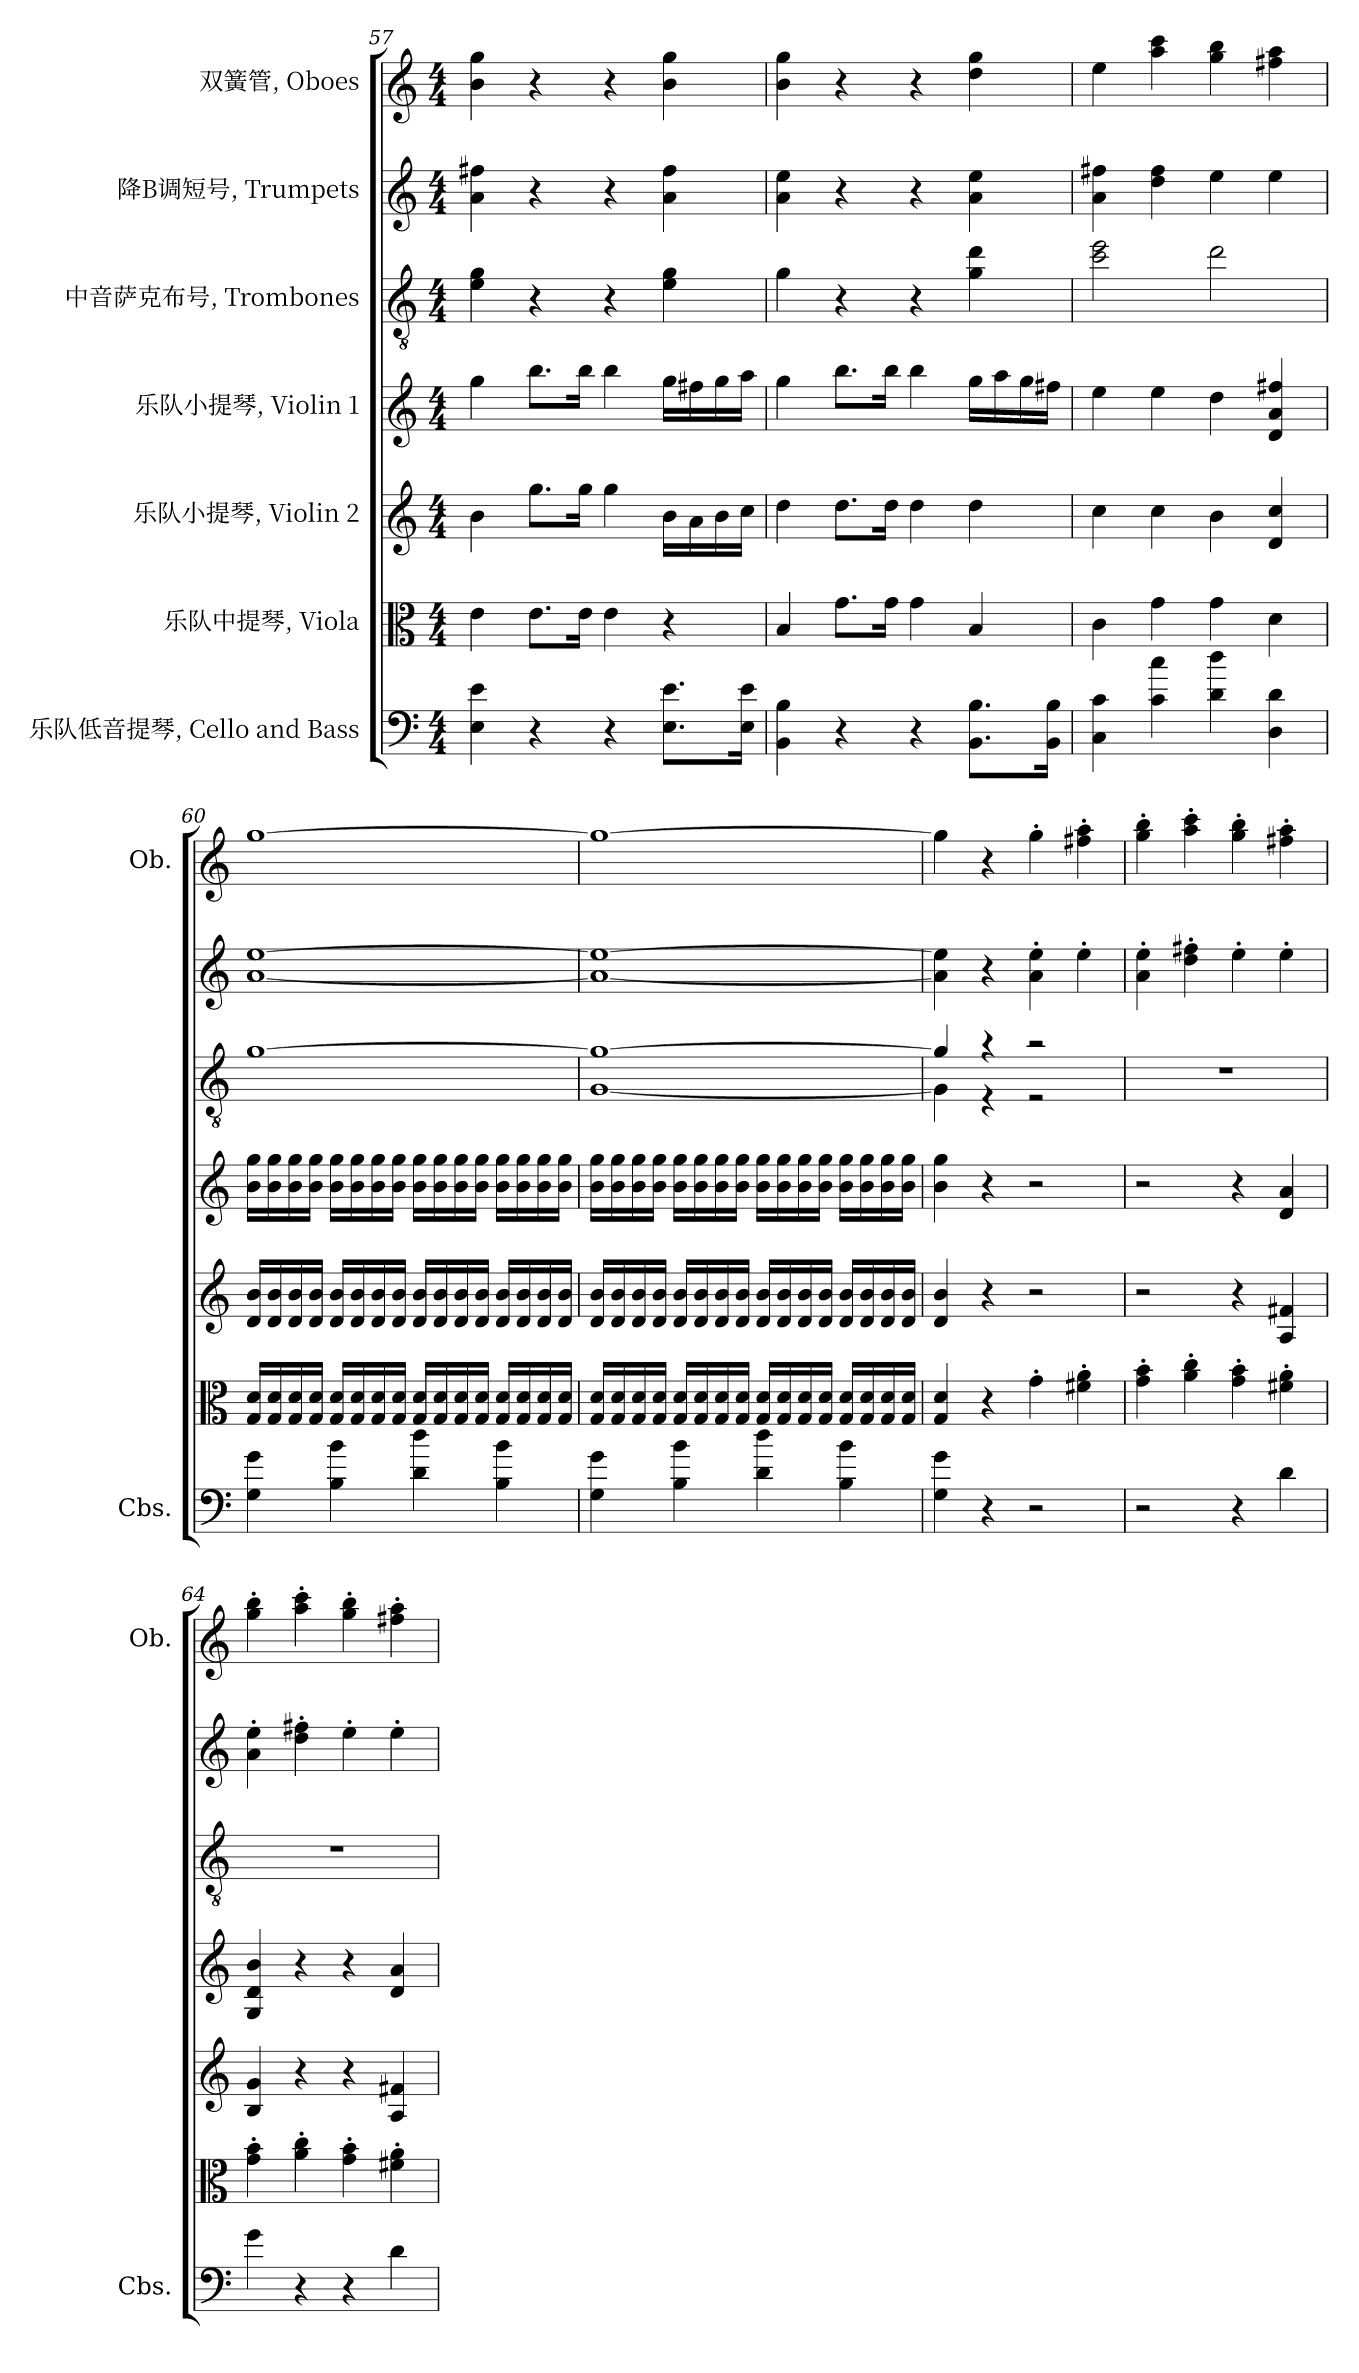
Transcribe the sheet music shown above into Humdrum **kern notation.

**kern	**kern	**kern	**kern	**kern	**kern	**kern
*part7	*part6	*part5	*part4	*part3	*part2	*part1
*staff7	*staff6	*staff5	*staff4	*staff3	*staff2	*staff1
*I"乐队低音提琴, Cello and Bass	*I"乐队中提琴, Viola	*I"乐队小提琴, Violin 2	*I"乐队小提琴, Violin 1	*I"中音萨克布号, Trombones	*I"降B调短号, Trumpets	*I"双簧管, Oboes
*I'Cbs.	*	*	*	*	*	*I'Ob.
*clefF4	*clefC3	*clefG2	*clefG2	*clefGv2	*clefG2	*clefG2
*ITrd7c12	*	*	*	*	*ITrd1c2	*
*k[]	*k[]	*k[]	*k[]	*k[]	*k[b-e-]	*k[]
*M4/4	*M4/4	*M4/4	*M4/4	*M4/4	*M4/4	*M4/4
=57	=57	=57	=57	=57	=57	=57
4EE\ 4E\	4e\	4b\	4gg\	4e\ 4g\	4g\ 4een\	4b\ 4gg\
4r	8.e\L	8.gg\L	8.bb\L	4r	4r	4r
.	16e\Jk	16gg\Jk	16bb\Jk	.	.	.
4r	4e\	4gg\	4bb\	4r	4r	4r
8.EE\ 8.E\L	4r	16b\LL	16gg\LL	4e\ 4g\	4g\ 4ee\	4b\ 4gg\
.	.	16a\	16ff#X\	.	.	.
.	.	16b\	16gg\	.	.	.
16EE\ 16E\Jk	.	16cc\JJ	16aa\JJ	.	.	.
!!LO:PB:g=z
=58	=58	=58	=58	=58	=58	=58
4BBB\ 4BB\	4B/	4dd\	4gg\	4g\	4g\ 4dd\	4b\ 4gg\
4r	8.g\L	8.dd\L	8.bb\L	4r	4r	4r
.	16g\Jk	16dd\Jk	16bb\Jk	.	.	.
4r	4g\	4dd\	4bb\	4r	4r	4r
8.BBB\ 8.BB\L	4B/	4dd\	16gg\LL	4g\ 4dd\	4g\ 4dd\	4dd\ 4gg\
.	.	.	16aa\	.	.	.
.	.	.	16gg\	.	.	.
16BBB\ 16BB\Jk	.	.	16ff#X\JJ	.	.	.
=59	=59	=59	=59	=59	=59	=59
4CC\ 4C\	4c\	4cc\	4ee\	2cc\ 2ee\	4g\ 4een\	4ee\
4C\ 4c\	4g\	4cc\	4ee\	.	4cc\ 4ee\	4aa\ 4ccc\
4D\ 4d\	4g\	4b\	4dd\	2dd\	4dd\	4gg\ 4bb\
4DD\ 4D\	4d\	4d/ 4cc/	4d/ 4a/ 4ff#X/	.	4dd\	4ff#X\ 4aa\
=60	=60	=60	=60	=60	=60	=60
4GG\ 4G\	16G/ 16d/LL	16d/ 16b/LL	16b\ 16gg\LL	[1g	[1g [1dd	[1gg
.	16G/ 16d/	16d/ 16b/	16b\ 16gg\	.	.	.
.	16G/ 16d/	16d/ 16b/	16b\ 16gg\	.	.	.
.	16G/ 16d/JJ	16d/ 16b/JJ	16b\ 16gg\JJ	.	.	.
4BB\ 4B\	16G/ 16d/LL	16d/ 16b/LL	16b\ 16gg\LL	.	.	.
.	16G/ 16d/	16d/ 16b/	16b\ 16gg\	.	.	.
.	16G/ 16d/	16d/ 16b/	16b\ 16gg\	.	.	.
.	16G/ 16d/JJ	16d/ 16b/JJ	16b\ 16gg\JJ	.	.	.
4D\ 4d\	16G/ 16d/LL	16d/ 16b/LL	16b\ 16gg\LL	.	.	.
.	16G/ 16d/	16d/ 16b/	16b\ 16gg\	.	.	.
.	16G/ 16d/	16d/ 16b/	16b\ 16gg\	.	.	.
.	16G/ 16d/JJ	16d/ 16b/JJ	16b\ 16gg\JJ	.	.	.
4BB\ 4B\	16G/ 16d/LL	16d/ 16b/LL	16b\ 16gg\LL	.	.	.
.	16G/ 16d/	16d/ 16b/	16b\ 16gg\	.	.	.
.	16G/ 16d/	16d/ 16b/	16b\ 16gg\	.	.	.
.	16G/ 16d/JJ	16d/ 16b/JJ	16b\ 16gg\JJ	.	.	.
!!LO:PB:g=z
=61	=61	=61	=61	=61	=61	=61
*	*	*	*	*^	*	*
4GG\ 4G\	16G/ 16d/LL	16d/ 16b/LL	16b\ 16gg\LL	1g_	[1G	1g_ 1dd_	1gg_
.	16G/ 16d/	16d/ 16b/	16b\ 16gg\	.	.	.	.
.	16G/ 16d/	16d/ 16b/	16b\ 16gg\	.	.	.	.
.	16G/ 16d/JJ	16d/ 16b/JJ	16b\ 16gg\JJ	.	.	.	.
4BB\ 4B\	16G/ 16d/LL	16d/ 16b/LL	16b\ 16gg\LL	.	.	.	.
.	16G/ 16d/	16d/ 16b/	16b\ 16gg\	.	.	.	.
.	16G/ 16d/	16d/ 16b/	16b\ 16gg\	.	.	.	.
.	16G/ 16d/JJ	16d/ 16b/JJ	16b\ 16gg\JJ	.	.	.	.
4D\ 4d\	16G/ 16d/LL	16d/ 16b/LL	16b\ 16gg\LL	.	.	.	.
.	16G/ 16d/	16d/ 16b/	16b\ 16gg\	.	.	.	.
.	16G/ 16d/	16d/ 16b/	16b\ 16gg\	.	.	.	.
.	16G/ 16d/JJ	16d/ 16b/JJ	16b\ 16gg\JJ	.	.	.	.
4BB\ 4B\	16G/ 16d/LL	16d/ 16b/LL	16b\ 16gg\LL	.	.	.	.
.	16G/ 16d/	16d/ 16b/	16b\ 16gg\	.	.	.	.
.	16G/ 16d/	16d/ 16b/	16b\ 16gg\	.	.	.	.
.	16G/ 16d/JJ	16d/ 16b/JJ	16b\ 16gg\JJ	.	.	.	.
=62	=62	=62	=62	=62	=62	=62	=62
4GG\ 4G\	4G/ 4d/	4d/ 4b/	4b\ 4gg\	4g/]	4G\]	4g\] 4dd\]	4gg\]
4r	4r	4r	4r	4r	4r	4r	4r
2r	4g'\	2r	2r	2r	2r	4g\' 4dd\'	4gg'\
.	4f#X\' 4a\'	.	.	.	.	4dd'\	4ff#X\' 4aa\'
*	*	*	*	*v	*v	*	*
=63	=63	=63	=63	=63	=63	=63
2r	4g\' 4b\'	2r	2r	1r	4g\' 4dd\'	4gg\' 4bb\'
.	4a\' 4cc\'	.	.	.	4cc\' 4een\'	4aa\' 4ccc\'
4r	4g\' 4b\'	4r	4r	.	4dd'\	4gg\' 4bb\'
4D\	4f#X\' 4a\'	4A/ 4f#X/	4d/ 4a/	.	4dd'\	4ff#X\' 4aa\'
=64	=64	=64	=64	=64	=64	=64
4G\	4g\' 4b\'	4B/ 4g/	4G/ 4d/ 4b/	1r	4g\' 4dd\'	4gg\' 4bb\'
4r	4a\' 4cc\'	4r	4r	.	4cc\' 4een\'	4aa\' 4ccc\'
4r	4g\' 4b\'	4r	4r	.	4dd'\	4gg\' 4bb\'
4D\	4f#X\' 4a\'	4A/ 4f#X/	4d/ 4a/	.	4dd'\	4ff#X\' 4aa\'
=	=	=	=	=	=	=
*-	*-	*-	*-	*-	*-	*-
